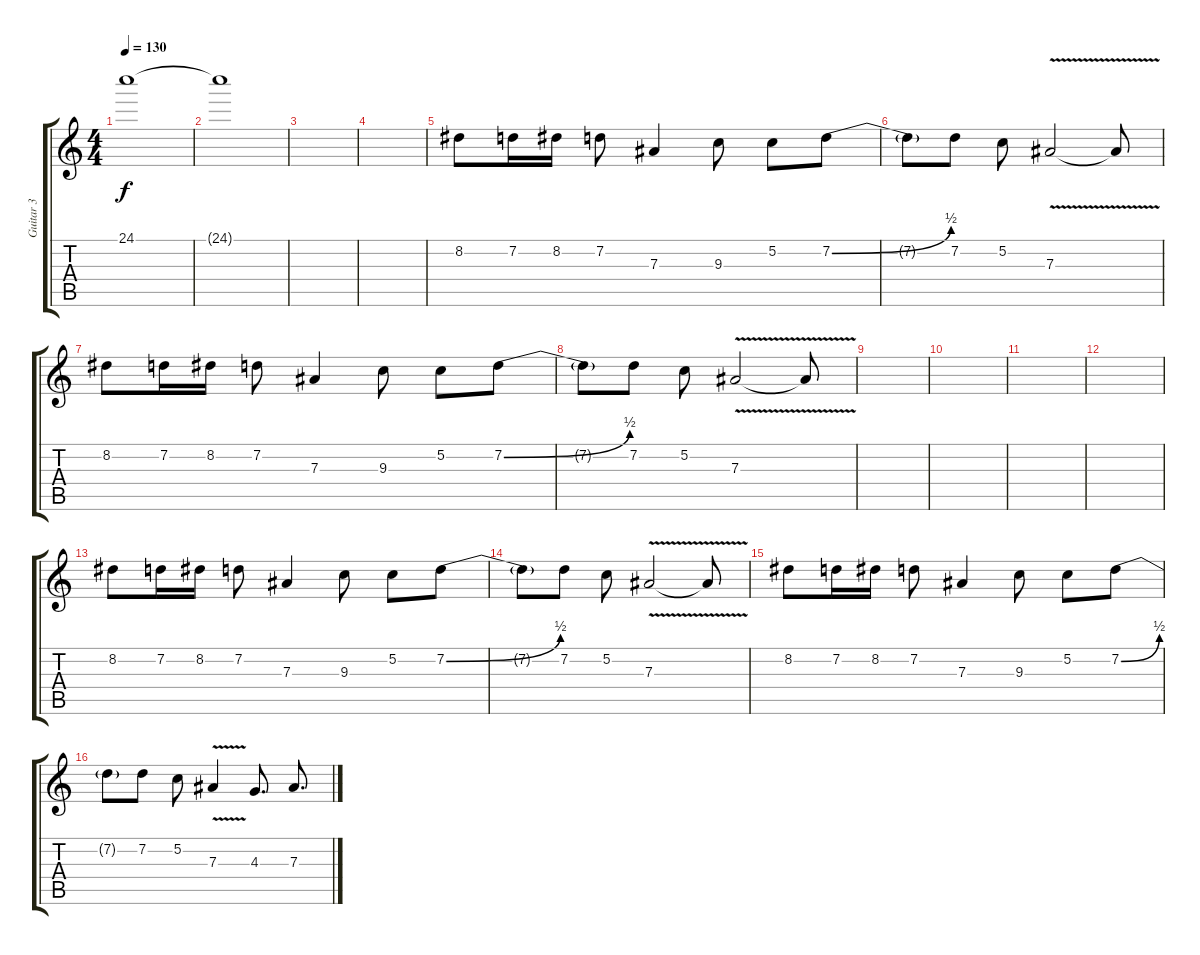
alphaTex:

\track ("Guitar 3" "Guitar 3") {instrument distortionguitar}
\staff {score tabs}
\tuning (C4 G3 Eb3 Bb2 F2 C2) {hide}
\ts (4 4)
\tempo 130
\clef g2
\ks c
24.1{t}.1{dy f} |
24.1{t}.1 |
|
|
8.2.8{volume 16 balance 16} 7.2.16 8.2.16 7.2.8 7.3.4 9.3.8 5.2.8 7.2{be (bend 0 0 60 2)}.8 |
7.2{t}.8 7.2.8 5.2.8 7.3{v}.2 7.3{t}.8 |
8.2.8{volume 16} 7.2.16 8.2.16 7.2.8 7.3.4 9.3.8 5.2.8 7.2{be (bend 0 0 60 2)}.8 |
7.2{t}.8 7.2.8 5.2.8 7.3{v}.2 7.3{t}.8 |
|
|
|
|
8.2.8{volume 16} 7.2.16 8.2.16 7.2.8 7.3.4 9.3.8 5.2.8 7.2{be (bend 0 0 60 2)}.8 |
7.2{t}.8 7.2.8 5.2.8 7.3{v}.2 7.3{t}.8 |
8.2.8{volume 16} 7.2.16 8.2.16 7.2.8 7.3.4 9.3.8 5.2.8 7.2{be (bend 0 0 60 2)}.8 |
7.2{t}.8 7.2.8 5.2.8 7.3{v}.4 4.3.8{d} 7.3.8{d}
